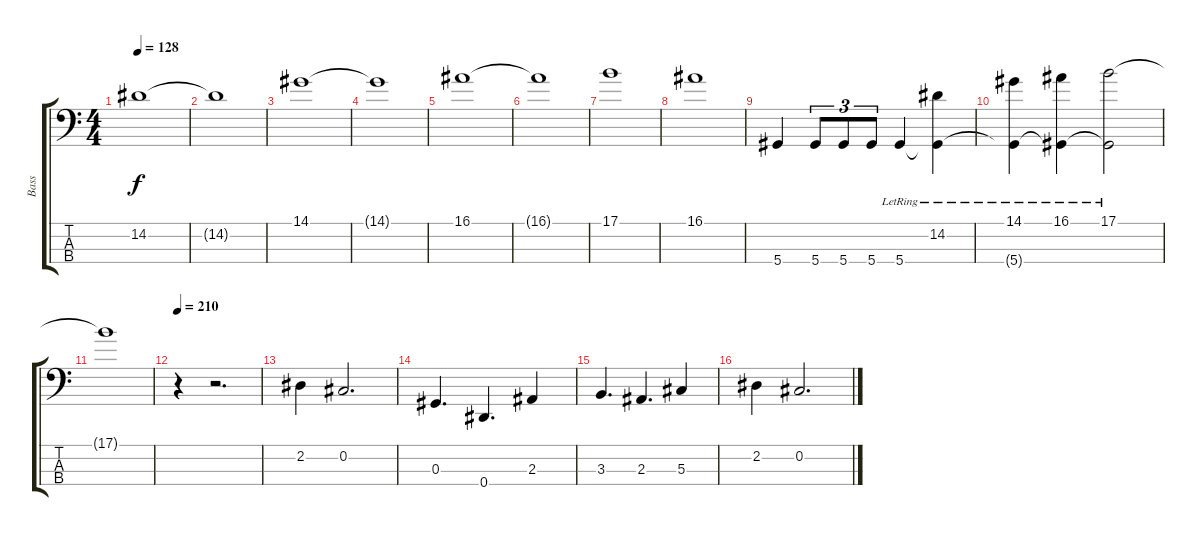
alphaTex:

\track ("Bass" "Bass") {instrument electricbassfinger}
\staff {score tabs}
\tuning (Gb2 Db2 Ab1 Eb1) {hide}
\ts (4 4)
\tempo 128
\clef f4
\ks c
14.2.1{dy f} |
14.2{t}.1 |
14.1.1 |
14.1{t}.1 |
16.1.1 |
16.1{t}.1 |
17.1.1 |
16.1.1 |
5.4.4 5.4.8{tu (3 2)} 5.4.8{tu (3 2)} 5.4.8{tu (3 2)} 5.4{lr}.4 (14.2{lr} 5.4{t}).4 |
(14.1{lr} 5.4{t}).4 (16.1{lr} 5.4{t}).4 (17.1{lr} 5.4{t}).2 |
17.1{t}.1 |
\tempo 210
r.4 r.2{d} |
2.2.4 0.2.2{d} |
0.3.4{d} 0.4.4{d} 2.3.4 |
3.3.4{d} 2.3.4{d} 5.3.4 |
2.2.4 0.2.2{d}
